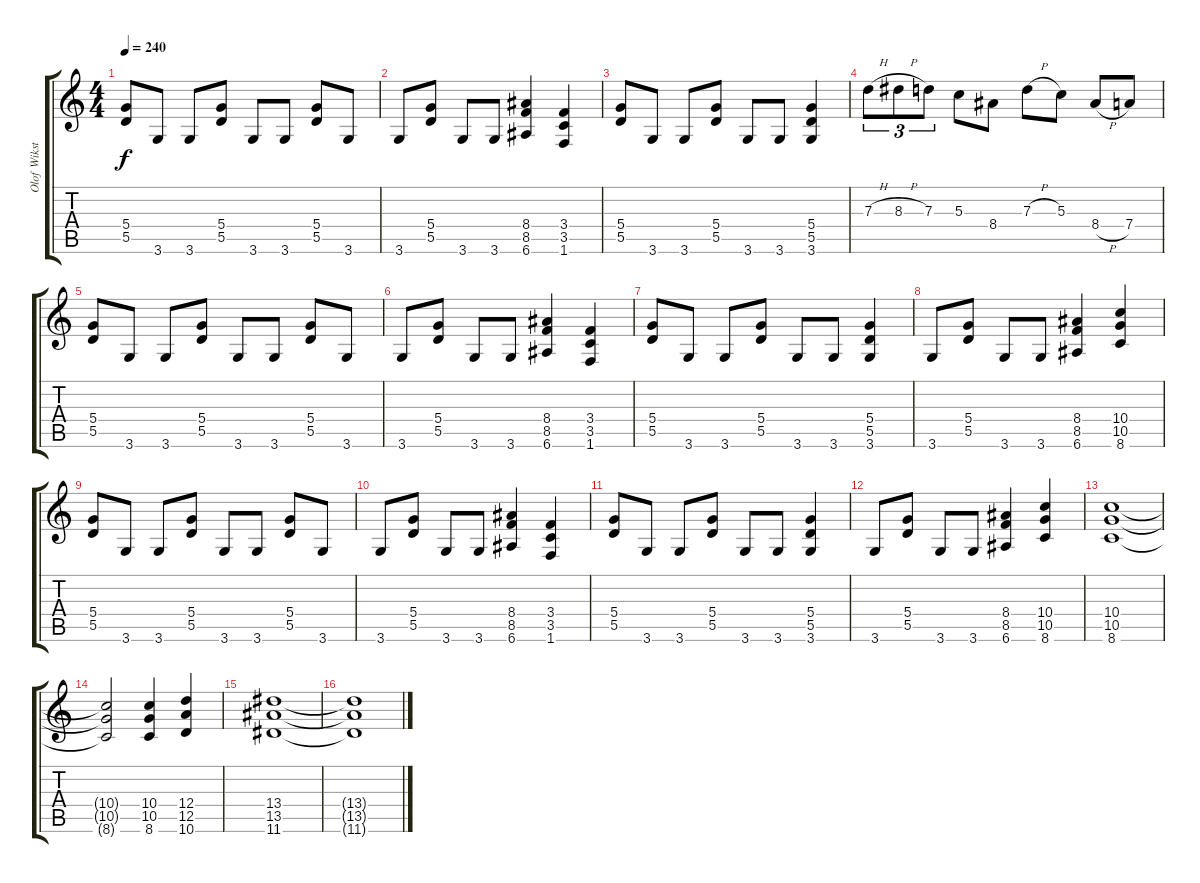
\track ("Olof Wikstrand" "Olof Wikst") {instrument overdrivenguitar}
\staff {score tabs}
\tuning (E4 B3 G3 D3 A2 E2) {hide}
\ts (4 4)
\tempo 240
\clef g2
\ks c
(5.4 5.5).8{dy f} 3.6.8 3.6.8 (5.4 5.5).8 3.6.8 3.6.8 (5.4 5.5).8 3.6.8 |
3.6.8 (5.4 5.5).8 3.6.8 3.6.8 (8.4 8.5 6.6).4 (3.4 3.5 1.6).4 |
(5.4 5.5).8 3.6.8 3.6.8 (5.4 5.5).8 3.6.8 3.6.8 (5.4 5.5 3.6).4 |
7.3{h}.8{tu (3 2)} 8.3{h}.8{tu (3 2)} 7.3.8{tu (3 2)} 5.3.8 8.4.8 7.3{h}.8 5.3.8 8.4{h}.8 7.4.8 |
(5.4 5.5).8 3.6.8 3.6.8 (5.4 5.5).8 3.6.8 3.6.8 (5.4 5.5).8 3.6.8 |
3.6.8 (5.4 5.5).8 3.6.8 3.6.8 (8.4 8.5 6.6).4 (3.4 3.5 1.6).4 |
(5.4 5.5).8 3.6.8 3.6.8 (5.4 5.5).8 3.6.8 3.6.8 (5.4 5.5 3.6).4 |
3.6.8 (5.4 5.5).8 3.6.8 3.6.8 (8.4 8.5 6.6).4 (10.4 10.5 8.6).4 |
(5.4 5.5).8 3.6.8 3.6.8 (5.4 5.5).8 3.6.8 3.6.8 (5.4 5.5).8 3.6.8 |
3.6.8 (5.4 5.5).8 3.6.8 3.6.8 (8.4 8.5 6.6).4 (3.4 3.5 1.6).4 |
(5.4 5.5).8 3.6.8 3.6.8 (5.4 5.5).8 3.6.8 3.6.8 (5.4 5.5 3.6).4 |
3.6.8 (5.4 5.5).8 3.6.8 3.6.8 (8.4 8.5 6.6).4 (10.4 10.5 8.6).4 |
(10.4 10.5 8.6).1 |
(10.4{t} 10.5{t} 8.6{t}).2 (10.4 10.5 8.6).4 (12.4 12.5 10.6).4 |
(13.4 13.5 11.6).1 |
(13.4{t} 13.5{t} 11.6{t}).1
